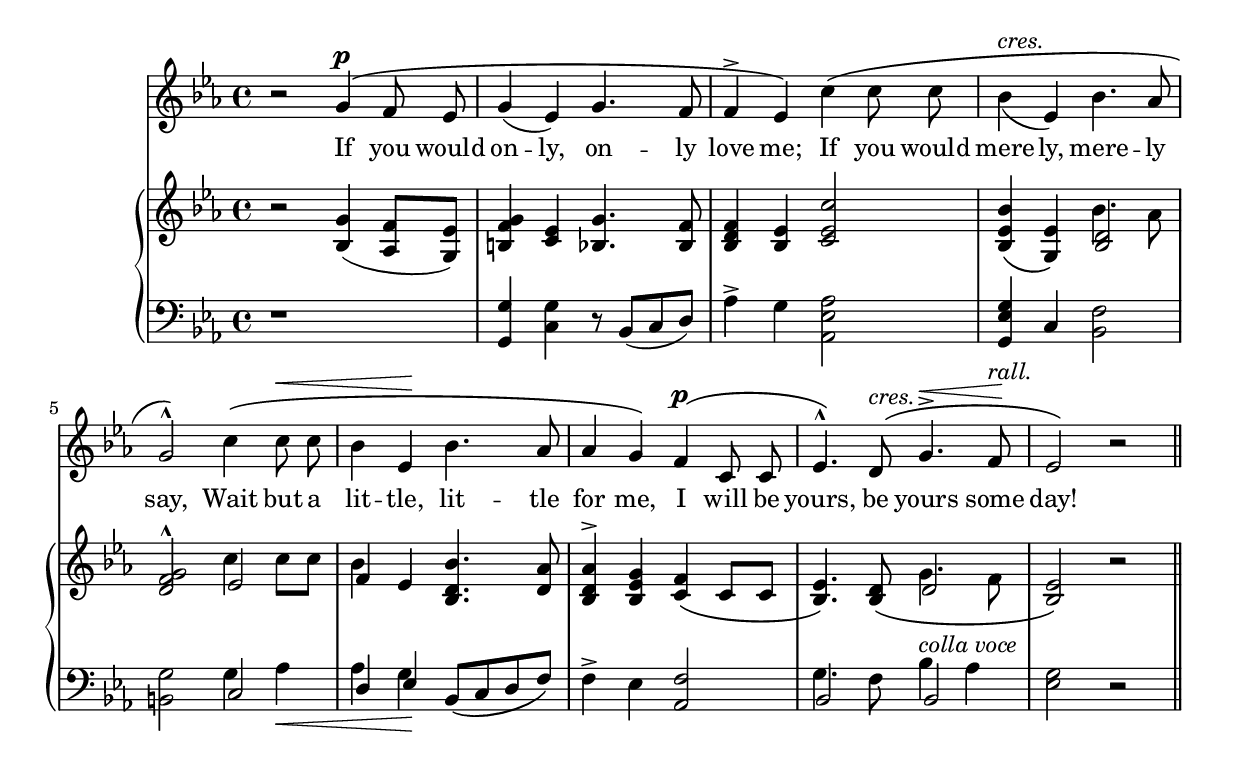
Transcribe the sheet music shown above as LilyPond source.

\version "2.10.25" 
\include "english.ly"


melody = \relative c''
  {
  \tempo 4=120  
  \phrasingSlurUp
  \slurDown
  \dynamicUp
  \once \override Score.MetronomeMark #'transparent = ##t
  \clef treble 
  \key ef \major 
  \time 4/4
  r2 g4\(\p f8 ef | g4( ef) g4. f8 | f4^> ef\) 
  c'^\( c8 c | bf4( ^\markup{ \italic cres.} ef,) bf'4. af8 | g2^^\) 
  c4\( c8\< c | bf4 ef,\! bf'4. af8 | af4 g\)
  f\(\p c8 c | ef4.^^\) d8\( ^\markup{ \italic cres.}
      g4.^>\< f8\! ^\markup{ \italic rall.} | ef2\) r2 \bar "||"
  } 

text = \lyricmode
  {
  If you
  \set ignoreMelismata = ##t
  would on -- ly,
  \unset ignoreMelismata
  on -- ly love me;
  If you
  \set ignoreMelismata = ##t
  would mere -- ly,
  \unset ignoreMelismata
  mere -- ly say,
  Wait but a lit -- tle, lit -- tle for me,
  I will be yours, be yours some day!
  } 

upper = \relative c'
  {
  \clef treble 
  \key ef \major 
  \time 4/4
  r2 <bf g'>4( <af f'>8 <g ef'>) | <b f' g>4 <c ef> <bf g'>4. <bf f'>8 |
      <bf d f>4 <bf ef>4
   <c ef c'>2 | <bf ef bf'>4\( <g ef'>\) << {<bf d>2} \\ {bf'4. af8} >> |
      <d, f g>2^^
  << {ef2 | f4} \\ {c'4 c8 c | bf4} >> ef,4 <bf d bf'>4. <d af'>8 |
      <bf d af'>4^> <bf ef g>
  <c f>\( c8 c | <bf ef>4.\) <bf d>8\( << {d2} \\ {g4. f8}>> |
      <bf, ef>2\) r2 \bar "||"
  }

lower = \relative c
 {
  \clef bass 
  \key ef \major 
  \time 4/4 
  r1 | <g g'>4 <c g'> r8 bf( c d) | af'4-> g 
  <af, ef' af>2 | <g ef' g>4 c <bf f'>2 | <b g'>2
  << {c2 | d4 ef} \\ {g4 af\< | af g\!} >> bf,8\( c d f\) |
      f4^> ef <af, f'>2 |
      << {bf2 bf2} \\ {g'4. f8 bf4^\markup{ \italic {colla voce}} af} >> |
      <ef g>2 r2 \bar "||"
  }

\score
  {
    <<
    \new Voice = "mel"
      { \autoBeamOff 
      \melody } 
    \new Lyrics \lyricsto mel \text 
    \new PianoStaff
      <<
      \new Staff = "upper" \upper 
      \new Staff = "lower" \lower
      >>
    >>

  \layout
    {
    \context { \RemoveEmptyStaffContext }
    } 
  \midi
    { 
    \context
      { 
      \Score 
      tempoWholesPerMinute = #(ly:make-moment 120 4) 
      } 
    } 
  } 



